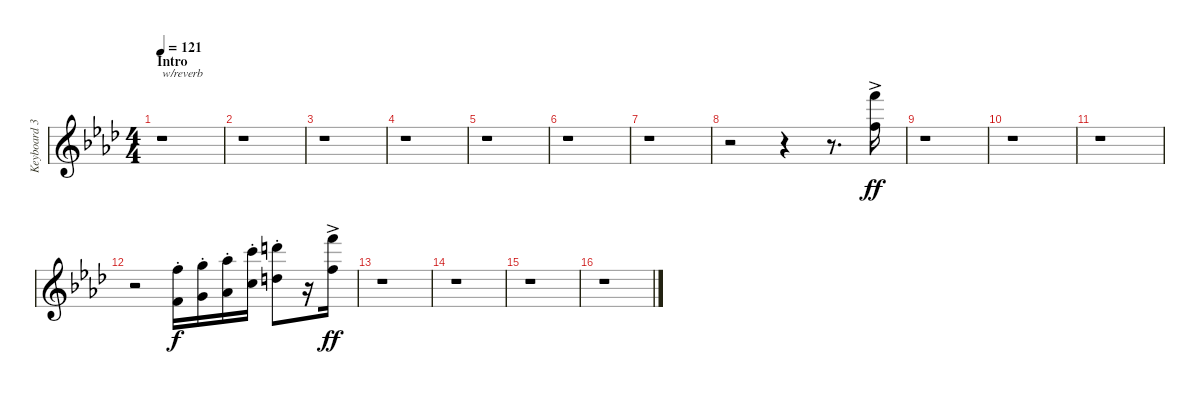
\track ("Keyboard 3 (strings)" "Keyboard 3") {instrument stringensemble1}
\staff {score}
\tuning (E5 B4 G4 D4 A3 E3 B2) {hide}
\ts (4 4)
\section ("" "Intro")
\tempo 121
\clef g2
\ks ab
r.1{txt "w/reverb" dy ff instrument stringensemble1} |
r.1 |
r.1 |
r.1 |
r.1 |
r.1 |
r.1 |
r.2 r.4 r.8{d} (13.1{ac} 10.3{ac}).16 |
r.1 |
r.1 |
r.1 |
r.2 (6.2{st} 3.4{st}).16{dy f} (8.2{st} 5.4{st}).16 (9.2{st} 6.4{st}).16 (8.1{st} 5.3{st}).16 (10.1{st} 7.3{st}).8 r.16 (13.1{ac} 10.3{ac}).16{dy ff} |
r.1 |
r.1 |
r.1 |
r.1
